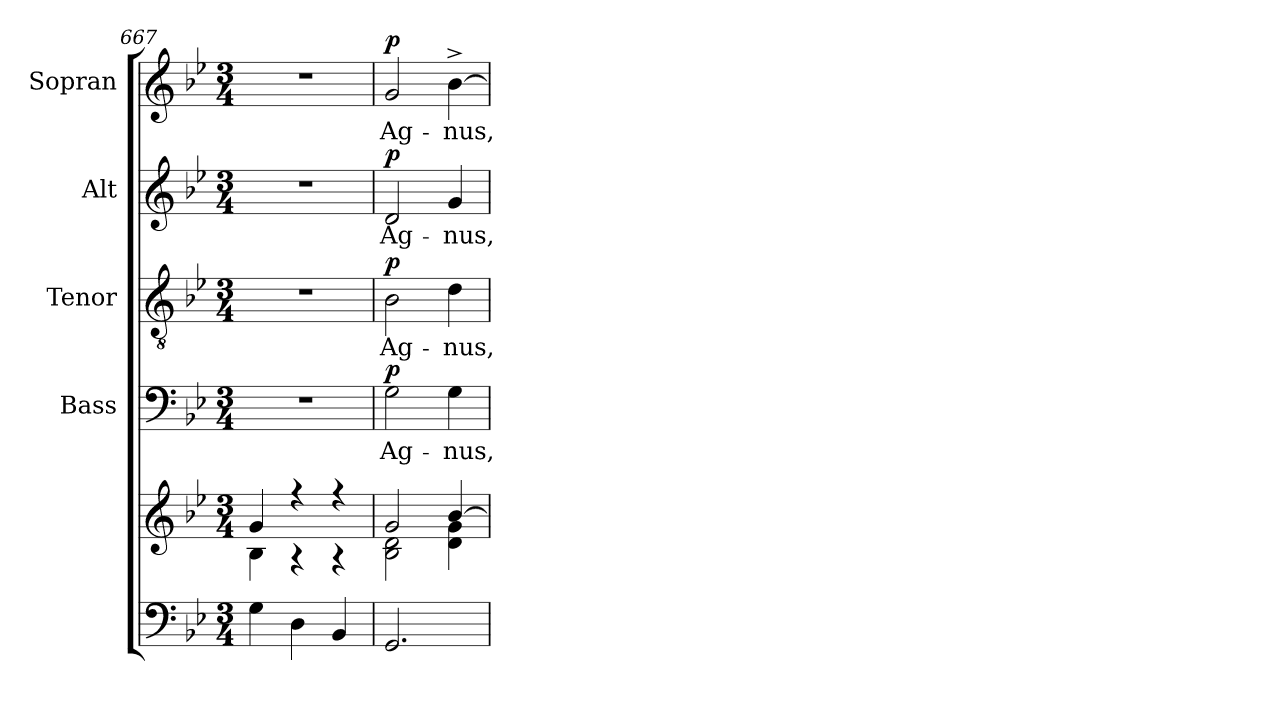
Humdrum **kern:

**kern	**kern	**kern	**text	**dynam	**kern	**text	**dynam	**kern	**text	**dynam	**kern	**text	**dynam
*part5	*part5	*part4	*part4	*part4	*part3	*part3	*part3	*part2	*part2	*part2	*part1	*part1	*part1
*staff6	*staff5	*staff4	*staff4	*staff4	*staff3	*staff3	*staff3	*staff2	*staff2	*staff2	*staff1	*staff1	*staff1
*	*	*I"Bass	*	*	*I"Tenor	*	*	*I"Alt	*	*	*I"Sopran	*	*
*	*	*I'B.	*	*	*I'T.	*	*	*I'A.	*	*	*I'S.	*	*
*clefF4	*clefG2	*clefF4	*	*	*clefGv2	*	*	*clefG2	*	*	*clefG2	*	*
*k[b-e-]	*k[b-e-]	*k[b-e-]	*	*	*k[b-e-]	*	*	*k[b-e-]	*	*	*k[b-e-]	*	*
*B-:	*B-:	*B-:	*	*	*B-:	*	*	*B-:	*	*	*B-:	*	*
*M3/4	*M3/4	*M3/4	*	*	*M3/4	*	*	*M3/4	*	*	*M3/4	*	*
=667	=667	=667	=667	=667	=667	=667	=667	=667	=667	=667	=667	=667	=667
*	*^	*	*	*	*	*	*	*	*	*	*	*	*
4G\	4g/	4B-\	2.r	.	.	2.r	.	.	2.r	.	.	2.r	.	.
4D\	4r	4r	.	.	.	.	.	.	.	.	.	.	.	.
4BB-/	4r	4r	.	.	.	.	.	.	.	.	.	.	.	.
=668	=668	=668	=668	=668	=668	=668	=668	=668	=668	=668	=668	=668	=668	=668
!	!	!	!	!LO:LY:b	!LO:DY:a	!	!LO:LY:b	!LO:DY:a	!	!LO:LY:b	!LO:DY:a	!	!LO:LY:b	!LO:DY:a
2.GG/	2g/	2B-\ 2d\	2G\	Ag-	p	2B-\	Ag-	p	2d/	Ag-	p	2g/	Ag-	p
!	!	!	!	!LO:LY:b	!	!	!LO:LY:b	!	!	!LO:LY:b	!	!	!LO:LY:b	!
.	[>4b-/	4d\ 4g\	4G\	-nus,	.	4d\	-nus,	.	4g/	-nus,	.	[4b-^>\	-nus,	.
*	*v	*v	*	*	*	*	*	*	*	*	*	*	*	*
=	=	=	=	=	=	=	=	=	=	=	=	=	=
*-	*-	*-	*-	*-	*-	*-	*-	*-	*-	*-	*-	*-	*-
